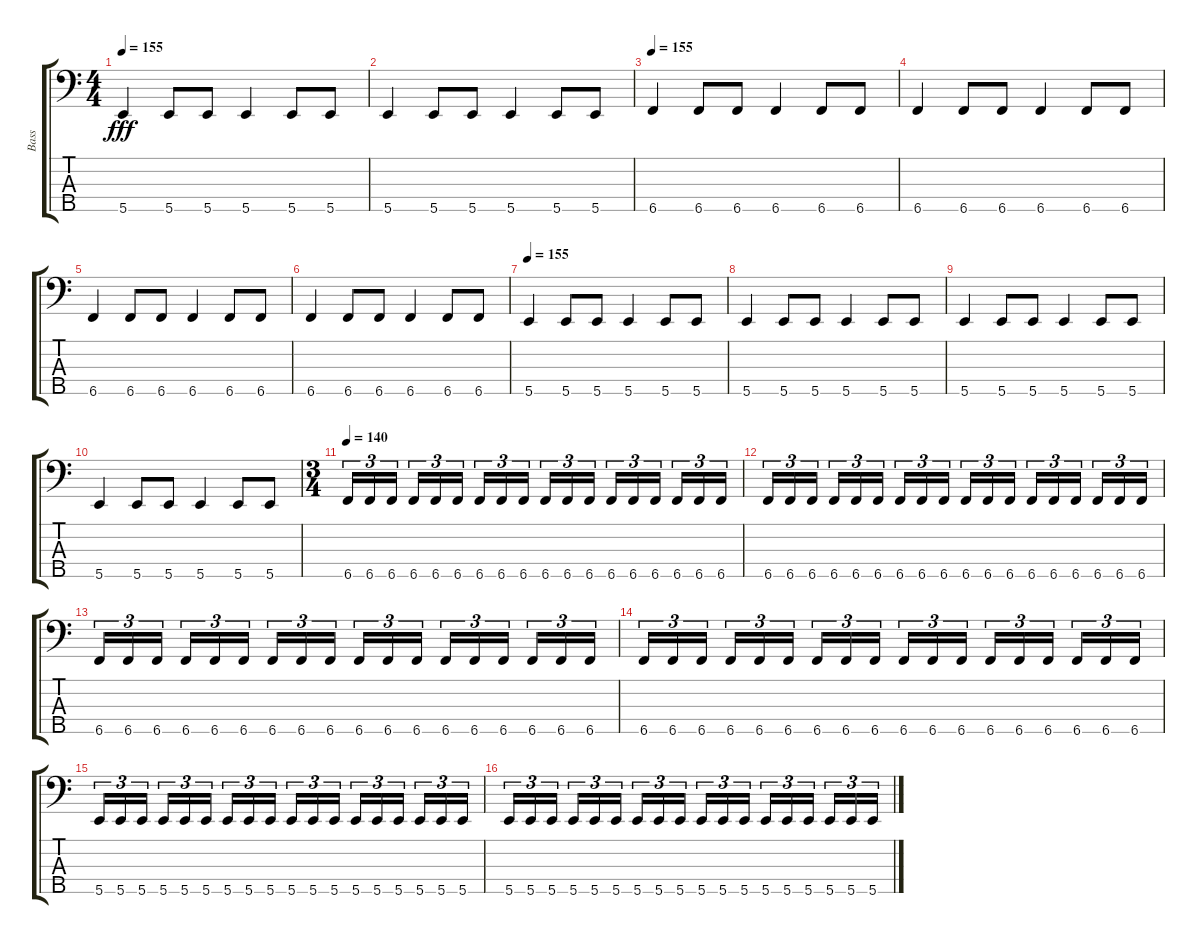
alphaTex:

\track ("Bass" "Bass") {instrument fretlessbass}
\staff {score tabs}
\tuning (G2 D2 A1 E1 B0) {hide}
\ts (4 4)
\tempo 155
\clef f4
\ks c
5.5.4{dy fff} 5.5.8 5.5.8 5.5.4 5.5.8 5.5.8 |
5.5.4 5.5.8 5.5.8 5.5.4 5.5.8 5.5.8 |
\tempo 155
6.5.4 6.5.8 6.5.8 6.5.4 6.5.8 6.5.8 |
6.5.4 6.5.8 6.5.8 6.5.4 6.5.8 6.5.8 |
6.5.4 6.5.8 6.5.8 6.5.4 6.5.8 6.5.8 |
6.5.4 6.5.8 6.5.8 6.5.4 6.5.8 6.5.8 |
\tempo 155
5.5.4 5.5.8 5.5.8 5.5.4 5.5.8 5.5.8 |
5.5.4 5.5.8 5.5.8 5.5.4 5.5.8 5.5.8 |
5.5.4 5.5.8 5.5.8 5.5.4 5.5.8 5.5.8 |
5.5.4 5.5.8 5.5.8 5.5.4 5.5.8 5.5.8 |
\ts (3 4)
\tempo 140
6.5.16{tu (3 2)} 6.5.16{tu (3 2)} 6.5.16{tu (3 2)} 6.5.16{tu (3 2)} 6.5.16{tu (3 2)} 6.5.16{tu (3 2)} 6.5.16{tu (3 2)} 6.5.16{tu (3 2)} 6.5.16{tu (3 2)} 6.5.16{tu (3 2)} 6.5.16{tu (3 2)} 6.5.16{tu (3 2)} 6.5.16{tu (3 2)} 6.5.16{tu (3 2)} 6.5.16{tu (3 2)} 6.5.16{tu (3 2)} 6.5.16{tu (3 2)} 6.5.16{tu (3 2)} |
6.5.16{tu (3 2)} 6.5.16{tu (3 2)} 6.5.16{tu (3 2)} 6.5.16{tu (3 2)} 6.5.16{tu (3 2)} 6.5.16{tu (3 2)} 6.5.16{tu (3 2)} 6.5.16{tu (3 2)} 6.5.16{tu (3 2)} 6.5.16{tu (3 2)} 6.5.16{tu (3 2)} 6.5.16{tu (3 2)} 6.5.16{tu (3 2)} 6.5.16{tu (3 2)} 6.5.16{tu (3 2)} 6.5.16{tu (3 2)} 6.5.16{tu (3 2)} 6.5.16{tu (3 2)} |
6.5.16{tu (3 2)} 6.5.16{tu (3 2)} 6.5.16{tu (3 2)} 6.5.16{tu (3 2)} 6.5.16{tu (3 2)} 6.5.16{tu (3 2)} 6.5.16{tu (3 2)} 6.5.16{tu (3 2)} 6.5.16{tu (3 2)} 6.5.16{tu (3 2)} 6.5.16{tu (3 2)} 6.5.16{tu (3 2)} 6.5.16{tu (3 2)} 6.5.16{tu (3 2)} 6.5.16{tu (3 2)} 6.5.16{tu (3 2)} 6.5.16{tu (3 2)} 6.5.16{tu (3 2)} |
6.5.16{tu (3 2)} 6.5.16{tu (3 2)} 6.5.16{tu (3 2)} 6.5.16{tu (3 2)} 6.5.16{tu (3 2)} 6.5.16{tu (3 2)} 6.5.16{tu (3 2)} 6.5.16{tu (3 2)} 6.5.16{tu (3 2)} 6.5.16{tu (3 2)} 6.5.16{tu (3 2)} 6.5.16{tu (3 2)} 6.5.16{tu (3 2)} 6.5.16{tu (3 2)} 6.5.16{tu (3 2)} 6.5.16{tu (3 2)} 6.5.16{tu (3 2)} 6.5.16{tu (3 2)} |
5.5.16{tu (3 2)} 5.5.16{tu (3 2)} 5.5.16{tu (3 2)} 5.5.16{tu (3 2)} 5.5.16{tu (3 2)} 5.5.16{tu (3 2)} 5.5.16{tu (3 2)} 5.5.16{tu (3 2)} 5.5.16{tu (3 2)} 5.5.16{tu (3 2)} 5.5.16{tu (3 2)} 5.5.16{tu (3 2)} 5.5.16{tu (3 2)} 5.5.16{tu (3 2)} 5.5.16{tu (3 2)} 5.5.16{tu (3 2)} 5.5.16{tu (3 2)} 5.5.16{tu (3 2)} |
5.5.16{tu (3 2)} 5.5.16{tu (3 2)} 5.5.16{tu (3 2)} 5.5.16{tu (3 2)} 5.5.16{tu (3 2)} 5.5.16{tu (3 2)} 5.5.16{tu (3 2)} 5.5.16{tu (3 2)} 5.5.16{tu (3 2)} 5.5.16{tu (3 2)} 5.5.16{tu (3 2)} 5.5.16{tu (3 2)} 5.5.16{tu (3 2)} 5.5.16{tu (3 2)} 5.5.16{tu (3 2)} 5.5.16{tu (3 2)} 5.5.16{tu (3 2)} 5.5.16{tu (3 2)}
